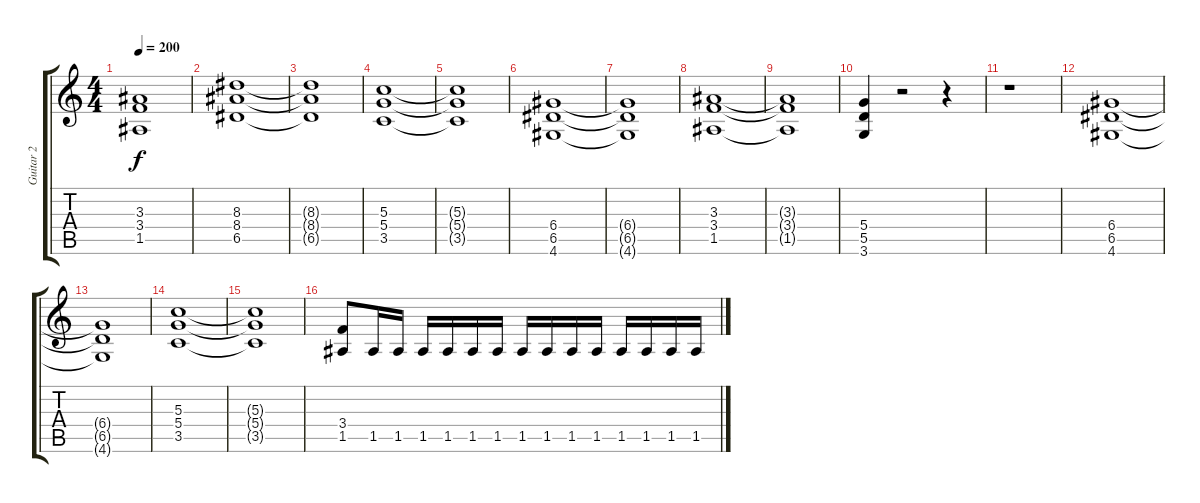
\track ("Guitar 2" "Guitar 2") {instrument distortionguitar}
\staff {score tabs}
\tuning (E4 B3 G3 D3 A2 E2) {hide}
\ts (4 4)
\tempo 200
\clef g2
\ks c
(3.3{t} 3.4{t} 1.5{t}).1{dy f} |
(8.3 8.4 6.5).1 |
(8.3{t} 8.4{t} 6.5{t}).1 |
(5.3 5.4 3.5).1 |
(5.3{t} 5.4{t} 3.5{t}).1 |
(6.4 6.5 4.6).1 |
(6.4{t} 6.5{t} 4.6{t}).1 |
(3.3 3.4 1.5).1 |
(3.3{t} 3.4{t} 1.5{t}).1 |
(5.4 5.5 3.6).4 r.2 r.4 |
r.1 |
(6.4 6.5 4.6).1 |
(6.4{t} 6.5{t} 4.6{t}).1 |
(5.3 5.4 3.5).1 |
(5.3{t} 5.4{t} 3.5{t}).1 |
(3.4 1.5).8 1.5.16 1.5.16 1.5.16 1.5.16 1.5.16 1.5.16 1.5.16 1.5.16 1.5.16 1.5.16 1.5.16 1.5.16 1.5.16 1.5.16
